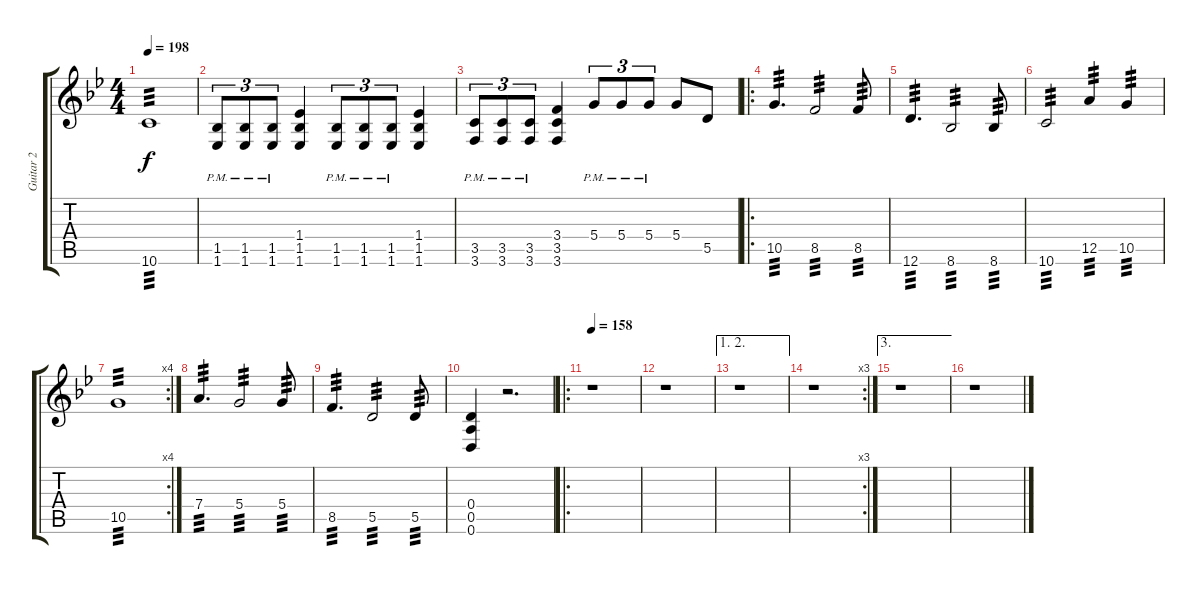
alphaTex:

\track ("Guitar 2" "Guitar 2") {instrument overdrivenguitar}
\staff {score tabs}
\tuning (E4 B3 G3 D3 A2 D2) {hide}
\ts (4 4)
\tempo 198
\clef g2
\ks bb
10.6.1{tp 3 dy f} |
(1.5{pm} 1.6{pm}).8{tu (3 2)} (1.5{pm} 1.6{pm}).8{tu (3 2)} (1.5{pm} 1.6{pm}).8{tu (3 2)} (1.4 1.5 1.6).4 (1.5{pm} 1.6{pm}).8{tu (3 2)} (1.5{pm} 1.6{pm}).8{tu (3 2)} (1.5{pm} 1.6{pm}).8{tu (3 2)} (1.4 1.5 1.6).4 |
(3.5{pm} 3.6{pm}).8{tu (3 2)} (3.5{pm} 3.6{pm}).8{tu (3 2)} (3.5{pm} 3.6{pm}).8{tu (3 2)} (3.4 3.5 3.6).4 5.4{pm}.8{tu (3 2)} 5.4{pm}.8{tu (3 2)} 5.4{pm}.8{tu (3 2)} 5.4.8 5.5.8 |
\ro
10.5.4{d tp 3} 8.5.2{tp 3} 8.5.8{tp 3} |
12.6.4{d tp 3} 8.6.2{tp 3} 8.6.8{tp 3} |
10.6.2{tp 3} 12.5.4{tp 3} 10.5.4{tp 3} |
\rc 4
10.5.1{tp 3} |
7.4.4{d tp 3} 5.4.2{tp 3} 5.4.8{tp 3} |
8.5.4{d tp 3} 5.5.2{tp 3} 5.5.8{tp 3} |
(0.4 0.5 0.6).4 r.2{d} |
\ro
\tempo 158
r.1 |
r.1 |
\ae (1 2)
r.1 |
\rc 3
r.1 |
\ae 3
r.1 |
r.1
